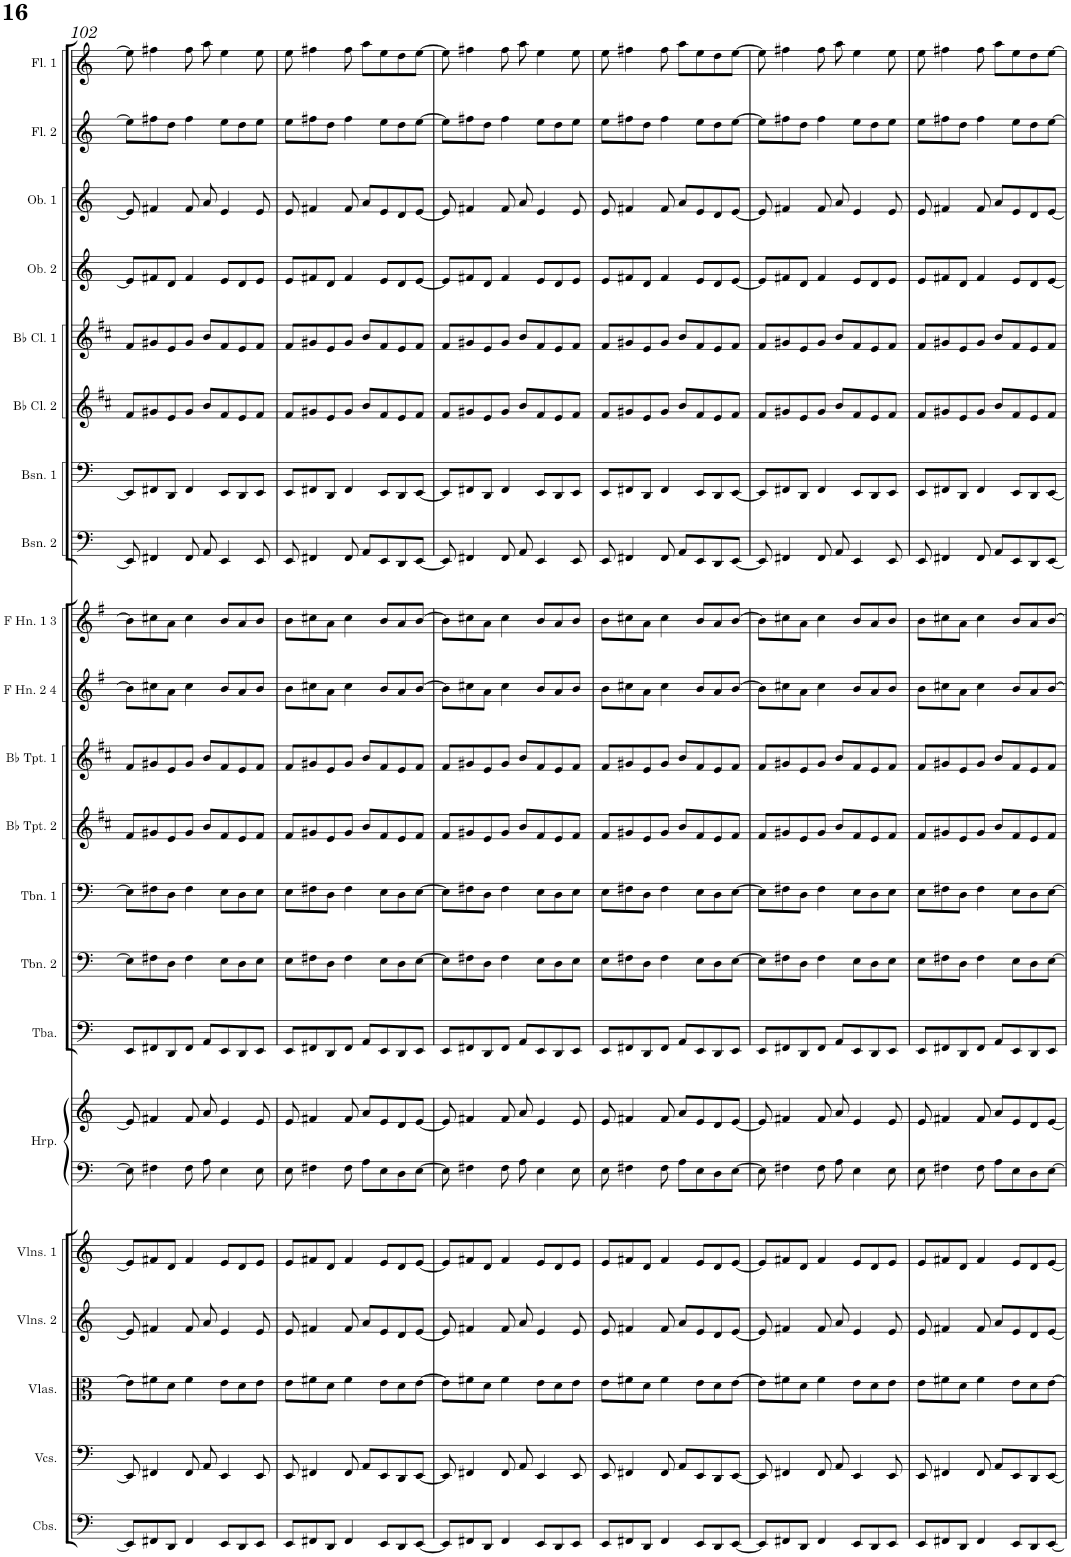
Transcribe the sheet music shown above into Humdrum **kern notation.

**kern	**kern	**kern	**kern	**kern	**kern	**kern	**kern	**kern	**kern	**kern	**kern	**kern	**kern	**kern	**kern	**kern	**kern	**kern	**kern	**kern	**kern
*part21	*part20	*part19	*part18	*part17	*part16	*part16	*part15	*part14	*part13	*part12	*part11	*part10	*part9	*part8	*part7	*part6	*part5	*part4	*part3	*part2	*part1
*staff22	*staff21	*staff20	*staff19	*staff18	*staff17	*staff16	*staff15	*staff14	*staff13	*staff12	*staff11	*staff10	*staff9	*staff8	*staff7	*staff6	*staff5	*staff4	*staff3	*staff2	*staff1
*I"Contrabasses	*I"Violoncellos	*I"Violas	*I"Violins 2	*I"Violins 1	*I"Harp	*	*I"Tuba	*I"Trombone 2	*I"Trombone 1	*I"Bb Trumpet 2	*I"Bb Trumpet 1	*I"F Horn 2 &amp; 4	*I"F Horn 1 &amp; 3	*I"Bassoon 2	*I"Bassoon 1	*I"Bb Clarinet 2	*I"Bb Clarinet 1	*I"Oboe 2	*I"Oboe 1	*I"Flute 2	*I"Flute 1
*I'Cbs.	*I'Vcs.	*I'Vlas.	*I'Vlns. 2	*I'Vlns. 1	*I'Hrp.	*	*I'Tba.	*I'Tbn. 2	*I'Tbn. 1	*I'Bb Tpt. 2	*I'Bb Tpt. 1	*I'F Hn. 2 4	*I'F Hn. 1 3	*I'Bsn. 2	*I'Bsn. 1	*I'Bb Cl. 2	*I'Bb Cl. 1	*I'Ob. 2	*I'Ob. 1	*I'Fl. 2	*I'Fl. 1
!!LO:PB:g=z
*clefF4	*clefF4	*clefC3	*clefG2	*clefG2	*clefF4	*clefG2	*clefF4	*clefF4	*clefF4	*clefG2	*clefG2	*clefG2	*clefG2	*clefF4	*clefF4	*clefG2	*clefG2	*clefG2	*clefG2	*clefG2	*clefG2
*Trd7c12	*	*	*	*	*	*	*	*	*	*Trd1c2	*Trd1c2	*Trd4c7	*Trd4c7	*	*	*Trd1c2	*Trd1c2	*	*	*	*
*k[]	*k[]	*k[]	*k[]	*k[]	*k[]	*k[]	*k[]	*k[]	*k[]	*k[f#c#]	*k[f#c#]	*k[f#]	*k[f#]	*k[]	*k[]	*k[f#c#]	*k[f#c#]	*k[]	*k[]	*k[]	*k[]
*M4/4	*M4/4	*M4/4	*M4/4	*M4/4	*M4/4	*M4/4	*M4/4	*M4/4	*M4/4	*M4/4	*M4/4	*M4/4	*M4/4	*M4/4	*M4/4	*M4/4	*M4/4	*M4/4	*M4/4	*M4/4	*M4/4
=102	=102	=102	=102	=102	=102	=102	=102	=102	=102	=102	=102	=102	=102	=102	=102	=102	=102	=102	=102	=102	=102
8EE/L]	8EE/]	8e\L]	8e/]	8e/L]	8E\]	8e/]	8EE/L	8E\L]	8E\L]	8f#/L	8f#/L	8b\L]	8b\L]	8EE/]	8EE/L]	8f#/L	8f#/L	8e/L]	8e/]	8ee\L]	8ee\]
8FF#X/	4FF#X/	8f#X\	4f#X/	8f#X/	4F#X\	4f#X/	8FF#X/	8F#X\	8F#X\	8g#X/	8g#X/	8cc#X\	8cc#X\	4FF#X/	8FF#X/	8g#X/	8g#X/	8f#X/	4f#X/	8ff#X\	4ff#X\
8DD/J	.	8d\J	.	8d/J	.	.	8DD/	8D\J	8D\J	8e/	8e/	8a\J	8a\J	.	8DD/J	8e/	8e/	8d/J	.	8dd\J	.
4FF#/	8FF#/	4f#\	8f#/	4f#/	8F#\	8f#/	8FF#/J	4F#\	4F#\	8g#/J	8g#/J	4cc#\	4cc#\	8FF#/	4FF#/	8g#/J	8g#/J	4f#/	8f#/	4ff#\	8ff#\
.	8AA/	.	8a/	.	8A\	8a/	8AA/L	.	.	8b/L	8b/L	.	.	8AA/	.	8b/L	8b/L	.	8a/	.	8aa\
8EE/L	4EE/	8e\L	4e/	8e/L	4E\	4e/	8EE/	8E\L	8E\L	8f#/	8f#/	8b/L	8b/L	4EE/	8EE/L	8f#/	8f#/	8e/L	4e/	8ee\L	4ee\
8DD/	.	8d\	.	8d/	.	.	8DD/	8D\	8D\	8e/	8e/	8a/	8a/	.	8DD/	8e/	8e/	8d/	.	8dd\	.
8EE/J	8EE/	8e\J	8e/	8e/J	8E\	8e/	8EE/J	8E\J	8E\J	8f#/J	8f#/J	8b/J	8b/J	8EE/	8EE/J	8f#/J	8f#/J	8e/J	8e/	8ee\J	8ee\
=103	=103	=103	=103	=103	=103	=103	=103	=103	=103	=103	=103	=103	=103	=103	=103	=103	=103	=103	=103	=103	=103
8EE/L	8EE/	8e\L	8e/	8e/L	8E\	8e/	8EE/L	8E\L	8E\L	8f#/L	8f#/L	8b\L	8b\L	8EE/	8EE/L	8f#/L	8f#/L	8e/L	8e/	8ee\L	8ee\
8FF#X/	4FF#X/	8f#X\	4f#X/	8f#X/	4F#X\	4f#X/	8FF#X/	8F#X\	8F#X\	8g#X/	8g#X/	8cc#X\	8cc#X\	4FF#X/	8FF#X/	8g#X/	8g#X/	8f#X/	4f#X/	8ff#X\	4ff#X\
8DD/J	.	8d\J	.	8d/J	.	.	8DD/	8D\J	8D\J	8e/	8e/	8a\J	8a\J	.	8DD/J	8e/	8e/	8d/J	.	8dd\J	.
4FF#/	8FF#/	4f#\	8f#/	4f#/	8F#\	8f#/	8FF#/J	4F#\	4F#\	8g#/J	8g#/J	4cc#\	4cc#\	8FF#/	4FF#/	8g#/J	8g#/J	4f#/	8f#/	4ff#\	8ff#\
.	8AA/L	.	8a/L	.	8A\L	8a/L	8AA/L	.	.	8b/L	8b/L	.	.	8AA/L	.	8b/L	8b/L	.	8a/L	.	8aa\L
8EE/L	8EE/	8e\L	8e/	8e/L	8E\	8e/	8EE/	8E\L	8E\L	8f#/	8f#/	8b/L	8b/L	8EE/	8EE/L	8f#/	8f#/	8e/L	8e/	8ee\L	8ee\
8DD/	8DD/	8d\	8d/	8d/	8D\	8d/	8DD/	8D\	8D\	8e/	8e/	8a/	8a/	8DD/	8DD/	8e/	8e/	8d/	8d/	8dd\	8dd\
[8EE/J	[8EE/J	[8e\J	[8e/J	[8e/J	[8E\J	[8e/J	8EE/J	[8E\J	[8E\J	8f#/J	8f#/J	[8b/J	[8b/J	[8EE/J	[8EE/J	8f#/J	8f#/J	[8e/J	[8e/J	[8ee\J	[8ee\J
=104	=104	=104	=104	=104	=104	=104	=104	=104	=104	=104	=104	=104	=104	=104	=104	=104	=104	=104	=104	=104	=104
8EE/L]	8EE/]	8e\L]	8e/]	8e/L]	8E\]	8e/]	8EE/L	8E\L]	8E\L]	8f#/L	8f#/L	8b\L]	8b\L]	8EE/]	8EE/L]	8f#/L	8f#/L	8e/L]	8e/]	8ee\L]	8ee\]
8FF#X/	4FF#X/	8f#X\	4f#X/	8f#X/	4F#X\	4f#X/	8FF#X/	8F#X\	8F#X\	8g#X/	8g#X/	8cc#X\	8cc#X\	4FF#X/	8FF#X/	8g#X/	8g#X/	8f#X/	4f#X/	8ff#X\	4ff#X\
8DD/J	.	8d\J	.	8d/J	.	.	8DD/	8D\J	8D\J	8e/	8e/	8a\J	8a\J	.	8DD/J	8e/	8e/	8d/J	.	8dd\J	.
4FF#/	8FF#/	4f#\	8f#/	4f#/	8F#\	8f#/	8FF#/J	4F#\	4F#\	8g#/J	8g#/J	4cc#\	4cc#\	8FF#/	4FF#/	8g#/J	8g#/J	4f#/	8f#/	4ff#\	8ff#\
.	8AA/	.	8a/	.	8A\	8a/	8AA/L	.	.	8b/L	8b/L	.	.	8AA/	.	8b/L	8b/L	.	8a/	.	8aa\
8EE/L	4EE/	8e\L	4e/	8e/L	4E\	4e/	8EE/	8E\L	8E\L	8f#/	8f#/	8b/L	8b/L	4EE/	8EE/L	8f#/	8f#/	8e/L	4e/	8ee\L	4ee\
8DD/	.	8d\	.	8d/	.	.	8DD/	8D\	8D\	8e/	8e/	8a/	8a/	.	8DD/	8e/	8e/	8d/	.	8dd\	.
8EE/J	8EE/	8e\J	8e/	8e/J	8E\	8e/	8EE/J	8E\J	8E\J	8f#/J	8f#/J	8b/J	8b/J	8EE/	8EE/J	8f#/J	8f#/J	8e/J	8e/	8ee\J	8ee\
=105	=105	=105	=105	=105	=105	=105	=105	=105	=105	=105	=105	=105	=105	=105	=105	=105	=105	=105	=105	=105	=105
8EE/L	8EE/	8e\L	8e/	8e/L	8E\	8e/	8EE/L	8E\L	8E\L	8f#/L	8f#/L	8b\L	8b\L	8EE/	8EE/L	8f#/L	8f#/L	8e/L	8e/	8ee\L	8ee\
8FF#X/	4FF#X/	8f#X\	4f#X/	8f#X/	4F#X\	4f#X/	8FF#X/	8F#X\	8F#X\	8g#X/	8g#X/	8cc#X\	8cc#X\	4FF#X/	8FF#X/	8g#X/	8g#X/	8f#X/	4f#X/	8ff#X\	4ff#X\
8DD/J	.	8d\J	.	8d/J	.	.	8DD/	8D\J	8D\J	8e/	8e/	8a\J	8a\J	.	8DD/J	8e/	8e/	8d/J	.	8dd\J	.
4FF#/	8FF#/	4f#\	8f#/	4f#/	8F#\	8f#/	8FF#/J	4F#\	4F#\	8g#/J	8g#/J	4cc#\	4cc#\	8FF#/	4FF#/	8g#/J	8g#/J	4f#/	8f#/	4ff#\	8ff#\
.	8AA/L	.	8a/L	.	8A\L	8a/L	8AA/L	.	.	8b/L	8b/L	.	.	8AA/L	.	8b/L	8b/L	.	8a/L	.	8aa\L
8EE/L	8EE/	8e\L	8e/	8e/L	8E\	8e/	8EE/	8E\L	8E\L	8f#/	8f#/	8b/L	8b/L	8EE/	8EE/L	8f#/	8f#/	8e/L	8e/	8ee\L	8ee\
8DD/	8DD/	8d\	8d/	8d/	8D\	8d/	8DD/	8D\	8D\	8e/	8e/	8a/	8a/	8DD/	8DD/	8e/	8e/	8d/	8d/	8dd\	8dd\
[8EE/J	[8EE/J	[8e\J	[8e/J	[8e/J	[8E\J	[8e/J	8EE/J	[8E\J	[8E\J	8f#/J	8f#/J	[8b/J	[8b/J	[8EE/J	[8EE/J	8f#/J	8f#/J	[8e/J	[8e/J	[8ee\J	[8ee\J
=106	=106	=106	=106	=106	=106	=106	=106	=106	=106	=106	=106	=106	=106	=106	=106	=106	=106	=106	=106	=106	=106
8EE/L]	8EE/]	8e\L]	8e/]	8e/L]	8E\]	8e/]	8EE/L	8E\L]	8E\L]	8f#/L	8f#/L	8b\L]	8b\L]	8EE/]	8EE/L]	8f#/L	8f#/L	8e/L]	8e/]	8ee\L]	8ee\]
8FF#X/	4FF#X/	8f#X\	4f#X/	8f#X/	4F#X\	4f#X/	8FF#X/	8F#X\	8F#X\	8g#X/	8g#X/	8cc#X\	8cc#X\	4FF#X/	8FF#X/	8g#X/	8g#X/	8f#X/	4f#X/	8ff#X\	4ff#X\
8DD/J	.	8d\J	.	8d/J	.	.	8DD/	8D\J	8D\J	8e/	8e/	8a\J	8a\J	.	8DD/J	8e/	8e/	8d/J	.	8dd\J	.
4FF#/	8FF#/	4f#\	8f#/	4f#/	8F#\	8f#/	8FF#/J	4F#\	4F#\	8g#/J	8g#/J	4cc#\	4cc#\	8FF#/	4FF#/	8g#/J	8g#/J	4f#/	8f#/	4ff#\	8ff#\
.	8AA/	.	8a/	.	8A\	8a/	8AA/L	.	.	8b/L	8b/L	.	.	8AA/	.	8b/L	8b/L	.	8a/	.	8aa\
8EE/L	4EE/	8e\L	4e/	8e/L	4E\	4e/	8EE/	8E\L	8E\L	8f#/	8f#/	8b/L	8b/L	4EE/	8EE/L	8f#/	8f#/	8e/L	4e/	8ee\L	4ee\
8DD/	.	8d\	.	8d/	.	.	8DD/	8D\	8D\	8e/	8e/	8a/	8a/	.	8DD/	8e/	8e/	8d/	.	8dd\	.
8EE/J	8EE/	8e\J	8e/	8e/J	8E\	8e/	8EE/J	8E\J	8E\J	8f#/J	8f#/J	8b/J	8b/J	8EE/	8EE/J	8f#/J	8f#/J	8e/J	8e/	8ee\J	8ee\
=107	=107	=107	=107	=107	=107	=107	=107	=107	=107	=107	=107	=107	=107	=107	=107	=107	=107	=107	=107	=107	=107
8EE/L	8EE/	8e\L	8e/	8e/L	8E\	8e/	8EE/L	8E\L	8E\L	8f#/L	8f#/L	8b\L	8b\L	8EE/	8EE/L	8f#/L	8f#/L	8e/L	8e/	8ee\L	8ee\
8FF#X/	4FF#X/	8f#X\	4f#X/	8f#X/	4F#X\	4f#X/	8FF#X/	8F#X\	8F#X\	8g#X/	8g#X/	8cc#X\	8cc#X\	4FF#X/	8FF#X/	8g#X/	8g#X/	8f#X/	4f#X/	8ff#X\	4ff#X\
8DD/J	.	8d\J	.	8d/J	.	.	8DD/	8D\J	8D\J	8e/	8e/	8a\J	8a\J	.	8DD/J	8e/	8e/	8d/J	.	8dd\J	.
4FF#/	8FF#/	4f#\	8f#/	4f#/	8F#\	8f#/	8FF#/J	4F#\	4F#\	8g#/J	8g#/J	4cc#\	4cc#\	8FF#/	4FF#/	8g#/J	8g#/J	4f#/	8f#/	4ff#\	8ff#\
.	8AA/L	.	8a/L	.	8A\L	8a/L	8AA/L	.	.	8b/L	8b/L	.	.	8AA/L	.	8b/L	8b/L	.	8a/L	.	8aa\L
8EE/L	8EE/	8e\L	8e/	8e/L	8E\	8e/	8EE/	8E\L	8E\L	8f#/	8f#/	8b/L	8b/L	8EE/	8EE/L	8f#/	8f#/	8e/L	8e/	8ee\L	8ee\
8DD/	8DD/	8d\	8d/	8d/	8D\	8d/	8DD/	8D\	8D\	8e/	8e/	8a/	8a/	8DD/	8DD/	8e/	8e/	8d/	8d/	8dd\	8dd\
[8EE/J	[8EE/J	[8e\J	[8e/J	[8e/J	[8E\J	[8e/J	8EE/J	[8E\J	[8E\J	8f#/J	8f#/J	[8b/J	[8b/J	[8EE/J	[8EE/J	8f#/J	8f#/J	[8e/J	[8e/J	[8ee\J	[8ee\J
=	=	=	=	=	=	=	=	=	=	=	=	=	=	=	=	=	=	=	=	=	=
*-	*-	*-	*-	*-	*-	*-	*-	*-	*-	*-	*-	*-	*-	*-	*-	*-	*-	*-	*-	*-	*-
